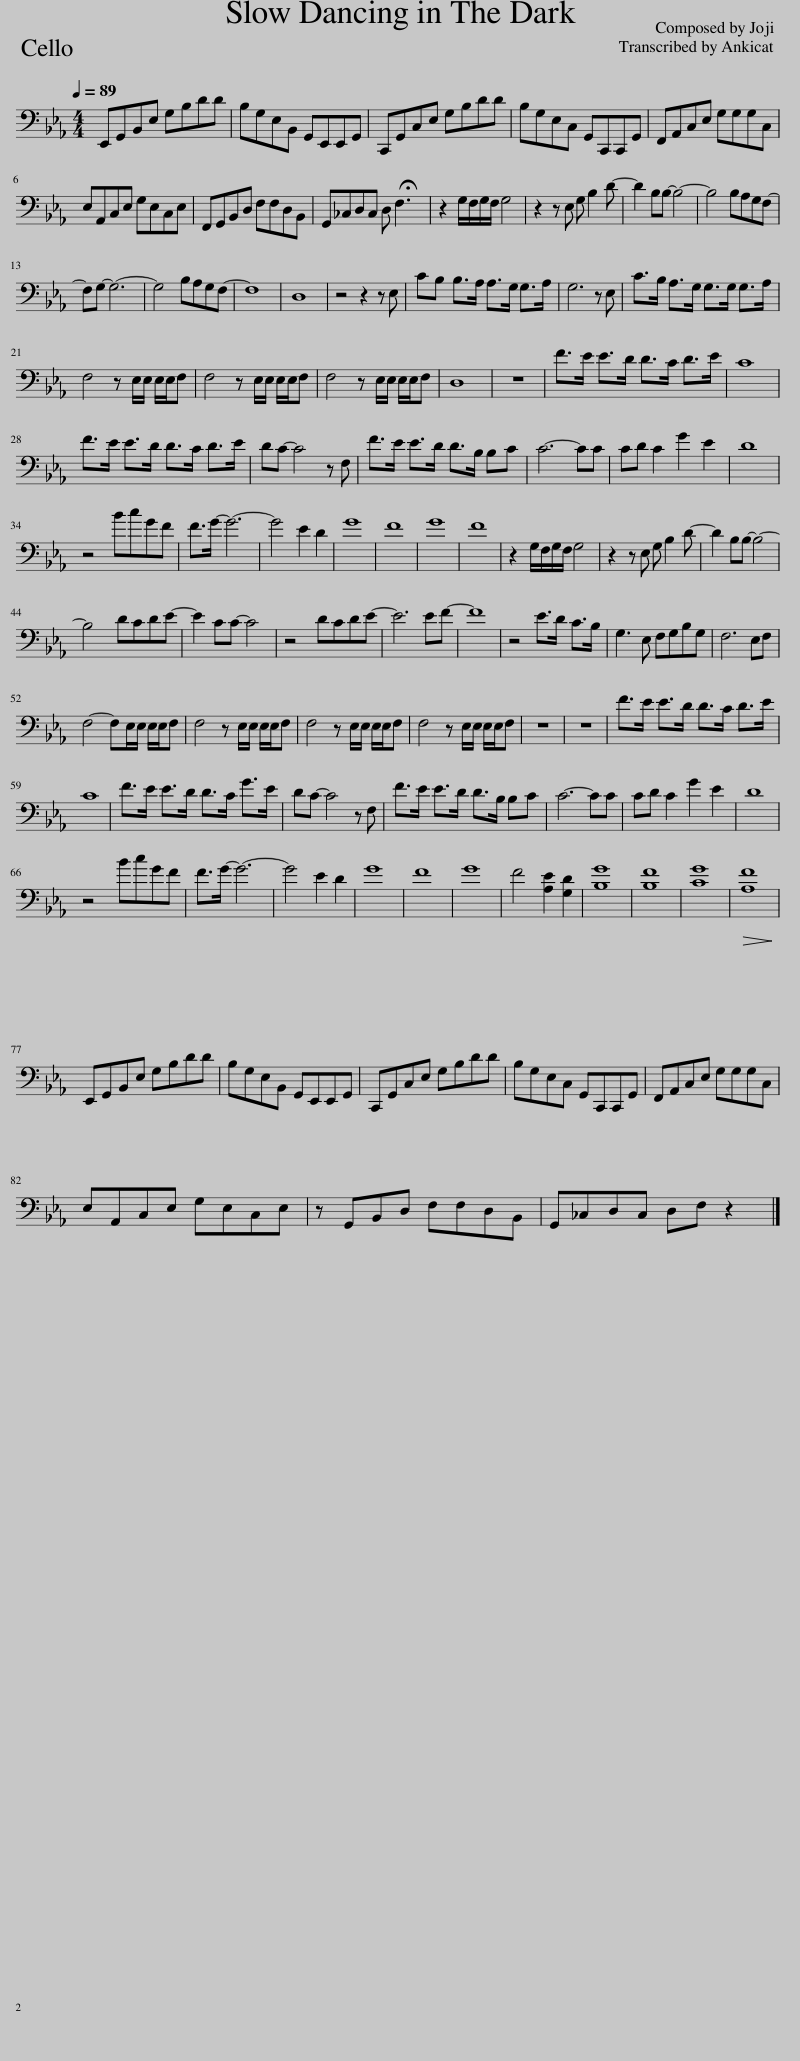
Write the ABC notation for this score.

X:1
L:1/8
Q:1/4=89
M:4/4
I:linebreak $
K:Eb
V:1 bass
V:1
 E,,G,,B,,E, G,B,DD | B,G,E,B,, G,,E,,E,,G,, | C,,G,,C,E, G,B,DD | B,G,E,C, G,,C,,C,,G,, | F,,A,,C,E, G,G,G,C, |$ %5
 E,A,,C,E, G,E,C,E, | F,,G,,B,,D, F,F,D,B,, | G,,_C,D,C, D, F,3 | z2 G,/F,/G,/F,/ G,4 | z2 z E, G, B,2 D- | %10
 D2 B,B,- B,4- | B,4 B,A,G,F,- |$ F,G,- G,6- | G,4 B,A,G,F,- | F,8 | %15
 D,8 | z4 z2 z E, | CB, B,>A, A,>G, G,>A, | G,6 z E, | C>B, A,>G, G,>G, G,>A, |$ %20
 F,4 z E,/E,/ E,/E,/F, | F,4 z E,/E,/ E,/E,/F, | F,4 z E,/E,/ E,/E,/F, | D,8 | z8 | %25
 F>E E>D D>C D>E | C8 |$ F>E E>D D>C D>E | DC- C4 z F, | F>E E>D D>B, B,C | %30
 C6- CC | CD C2 G2 E2 | D8 |$ z4 BcGF | F>G- G6- | %35
 G4 E2 D2 | G8 | F8 | G8 | F8 | %40
 z2 G,/F,/G,/F,/ G,4 | z2 z E, G, B,2 D- | D2 B,B,- B,4- |$ B,4 DCDE- | E2 CC- C4 | %45
 z4 DCDE- | E6 EF- | F8 | z4 E>D C>B, | G,3 E, F,G,B,G, | %50
 F,6 E,F, |$ F,4- F,E,/E,/ E,/E,/F, | F,4 z E,/E,/ E,/E,/F, | F,4 z E,/E,/ E,/E,/F, | F,4 z E,/E,/ E,/E,/F, | %55
 z8 | z8 | F>E E>D D>C D>E |$ C8 | F>E E>D D>C G>E | %60
 DC- C4 z F, | F>E E>D D>B, B,C | C6- CC | CD C2 G2 E2 | D8 |$ %65
 z4 BcGF | F>G- G6- | G4 E2 D2 | G8 | F8 | %70
 G8 | F4 [A,E]2 [G,D]2 | [B,G]8 | [B,F]8 | [CG]8 | %75
!>(! [A,F]8!>)! |$ E,,G,,B,,E, G,B,DD | B,G,E,B,, G,,E,,E,,G,, | C,,G,,C,E, G,B,DD | B,G,E,C, G,,C,,C,,G,, | %80
 F,,A,,C,E, G,G,G,C, |$ E,A,,C,E, G,E,C,E, | z G,,B,,D, F,F,D,B,, | G,,_C,D,C, D,F, z2 |] %84
